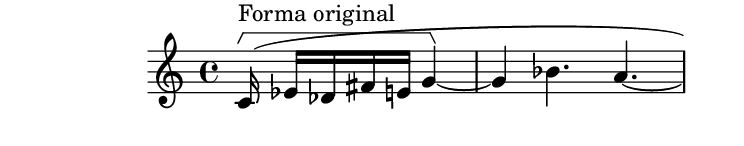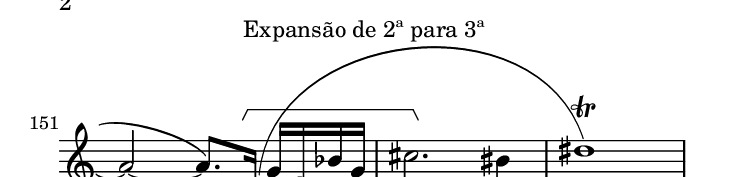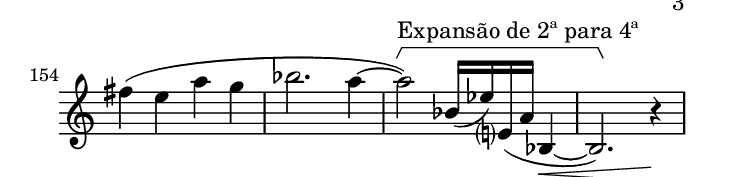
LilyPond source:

\version "2.10.33"

\include "../config/lib.ly"

\score {
  \new Staff {
      \time 4/4
      \relative c' {
        \set Score.currentBarNumber = #150
        \bar ""
        \partial 16*9
        \bracketUp
%         \override TextScript #'extra-offset = #'( -6 . 4 )
        c16^\startGroup^\markup{Forma original}( ees des fis e g4~\stopGroup
        g bes4. a4.~
        a2~ a8.) cis,16^\startGroup^\markup{Expansão de 2ª para 3ª}( g' e bes' g
        cis2.\stopGroup bis4
        dis1)\trill
        fis4( e a g
        %% expansão de #s(5 3 4 1 2 0)
        bes2. a4~
        a2)^\startGroup^\markup{Expansão de 2ª para 4ª} bes,16( ees) e,?( a bes,4~\<
        bes2.)\stopGroup r4\!
      }
    }
  \layout {
    \context {
      \Staff \consists "Horizontal_bracket_engraver"
    }
  }
  \midi {}
}
\paper {
  paper-width = 12.6\cm
  paper-height = 3\cm
  line-width = 13.5\cm
  top-margin = -.1\cm
  left-margin = -1.2\cm
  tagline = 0
}
